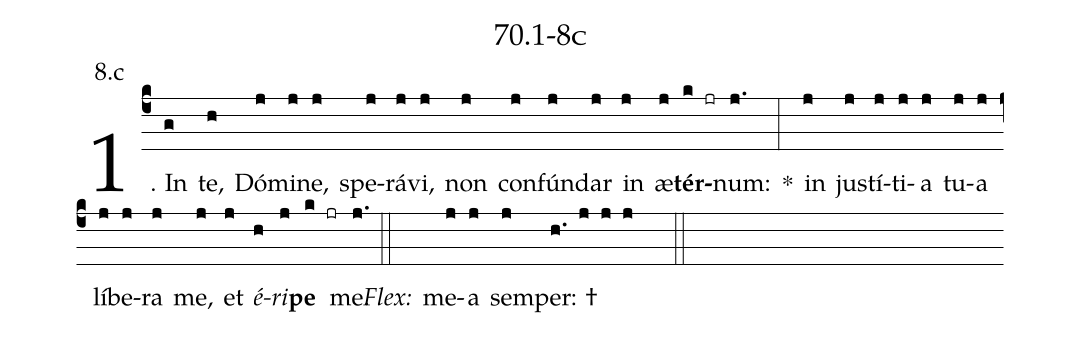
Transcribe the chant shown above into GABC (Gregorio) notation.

name: 70.1-8c;
annotation: 8.c;
%%
(c4)1. In(g) te,(h) Dó(j)mi(j)ne,(j) spe(j)rá(j)vi,(j) non(j) con(j)fún(j)dar(j) in(j) æ(j)<b>tér</b>(k jr)num:(j.) *(:) in(j) jus(j)tí(j)ti(j)a(j) tu(j)a(j) lí(j)be(j)ra(j) me,(j) et(j) <i>é</i>(h)<i>ri</i>(j)<b>pe</b>(k jr) me.(j.) (::)
<i>Flex:</i>()  me(j)a(j) sem(j)per: †(h. j j j  ::)
